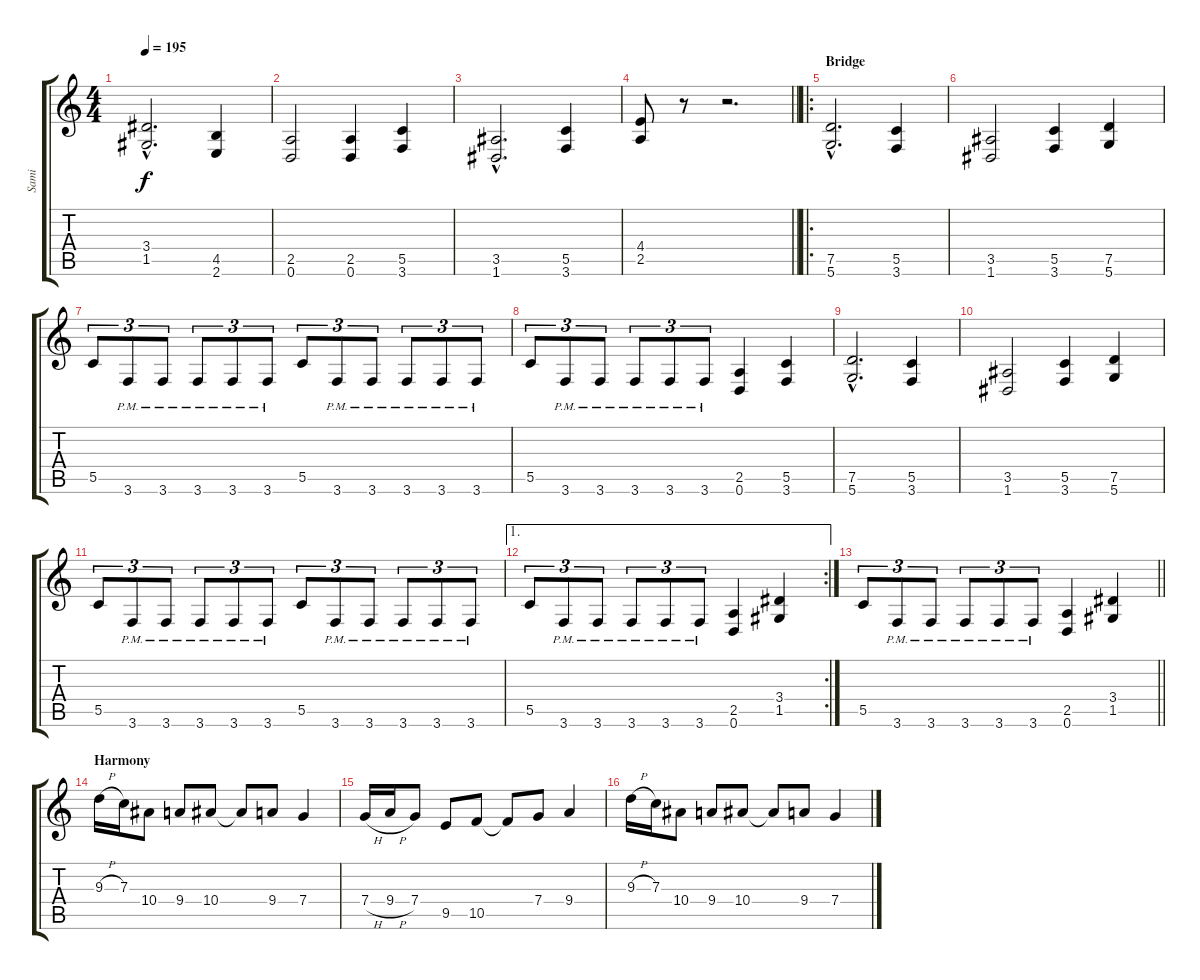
\track ("Sami" "Sami") {instrument distortionguitar}
\staff {score tabs}
\tuning (D4 A3 F3 C3 G2 D2) {hide}
\ts (4 4)
\tempo 195
\clef g2
\ks c
(3.4{hac} 1.5{hac}).2{d dy f} (4.5 2.6).4 |
(2.5 0.6).2 (2.5 0.6).4 (5.5 3.6).4 |
(3.5{hac} 1.6{hac}).2{d} (5.5 3.6).4 |
\barLineRight lightlight
(4.4 2.5).8 r.8 r.2{d} |
\ro
\section ("" "Bridge")
(7.5{hac} 5.6{hac}).2{d} (5.5 3.6).4 |
(3.5 1.6).2 (5.5 3.6).4 (7.5 5.6).4 |
5.5.8{tu (3 2)} 3.6{pm}.8{tu (3 2)} 3.6{pm}.8{tu (3 2)} 3.6{pm}.8{tu (3 2)} 3.6{pm}.8{tu (3 2)} 3.6{pm}.8{tu (3 2)} 5.5.8{tu (3 2)} 3.6{pm}.8{tu (3 2)} 3.6{pm}.8{tu (3 2)} 3.6{pm}.8{tu (3 2)} 3.6{pm}.8{tu (3 2)} 3.6{pm}.8{tu (3 2)} |
5.5.8{tu (3 2)} 3.6{pm}.8{tu (3 2)} 3.6{pm}.8{tu (3 2)} 3.6{pm}.8{tu (3 2)} 3.6{pm}.8{tu (3 2)} 3.6{pm}.8{tu (3 2)} (2.5 0.6).4 (5.5 3.6).4 |
(7.5{hac} 5.6{hac}).2{d} (5.5 3.6).4 |
(3.5 1.6).2 (5.5 3.6).4 (7.5 5.6).4 |
5.5.8{tu (3 2)} 3.6{pm}.8{tu (3 2)} 3.6{pm}.8{tu (3 2)} 3.6{pm}.8{tu (3 2)} 3.6{pm}.8{tu (3 2)} 3.6{pm}.8{tu (3 2)} 5.5.8{tu (3 2)} 3.6{pm}.8{tu (3 2)} 3.6{pm}.8{tu (3 2)} 3.6{pm}.8{tu (3 2)} 3.6{pm}.8{tu (3 2)} 3.6{pm}.8{tu (3 2)} |
\ae 1
\rc 2
5.5.8{tu (3 2)} 3.6{pm}.8{tu (3 2)} 3.6{pm}.8{tu (3 2)} 3.6{pm}.8{tu (3 2)} 3.6{pm}.8{tu (3 2)} 3.6{pm}.8{tu (3 2)} (2.5 0.6).4 (3.4 1.5).4 |
\barLineRight lightlight
5.5.8{tu (3 2)} 3.6{pm}.8{tu (3 2)} 3.6{pm}.8{tu (3 2)} 3.6{pm}.8{tu (3 2)} 3.6{pm}.8{tu (3 2)} 3.6{pm}.8{tu (3 2)} (2.5 0.6).4 (3.4 1.5).4 |
\section ("" "Harmony")
9.3{h}.16 7.3.16 10.4.8 9.4.8 10.4.8 10.4{t}.8 9.4.8 7.4.4 |
7.4{h}.16 9.4{h}.16 7.4.8 9.5.8 10.5.8 10.5{t}.8 7.4.8 9.4.4 |
9.3{h}.16 7.3.16 10.4.8 9.4.8 10.4.8 10.4{t}.8 9.4.8 7.4.4
